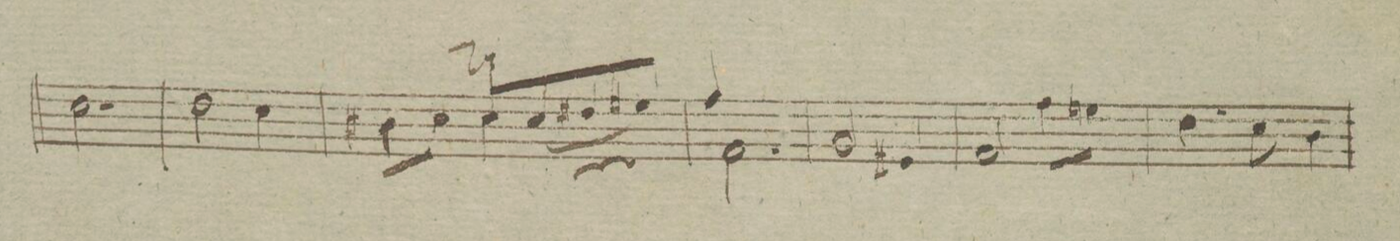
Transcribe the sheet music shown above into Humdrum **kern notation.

**kern	**dynam
*I"Basso	*
*clefF4	*
*k[]	*
*M3/4	*
2.E\	.
=54	=54
2F\	.
4E\	.
=55	=55
*^	*
8D#X\L	4ryy	.
8E\J	.	.
8E/L	4E\	.
(<8E/	.	.
8F#X/	4r	.
8G#/J)	.	.
=56	=56	=56
4A/	2.AA\	.
2ryy	.	.
*v	*v	*
=57	=57
2BB/	.
4GG#X/	.
=58	=58
2AA/	.
8A\L	.
8Gn\J	.
=59	=59
4.F\	.
8E\	.
4D\	.
=60	=60
*-	*-
